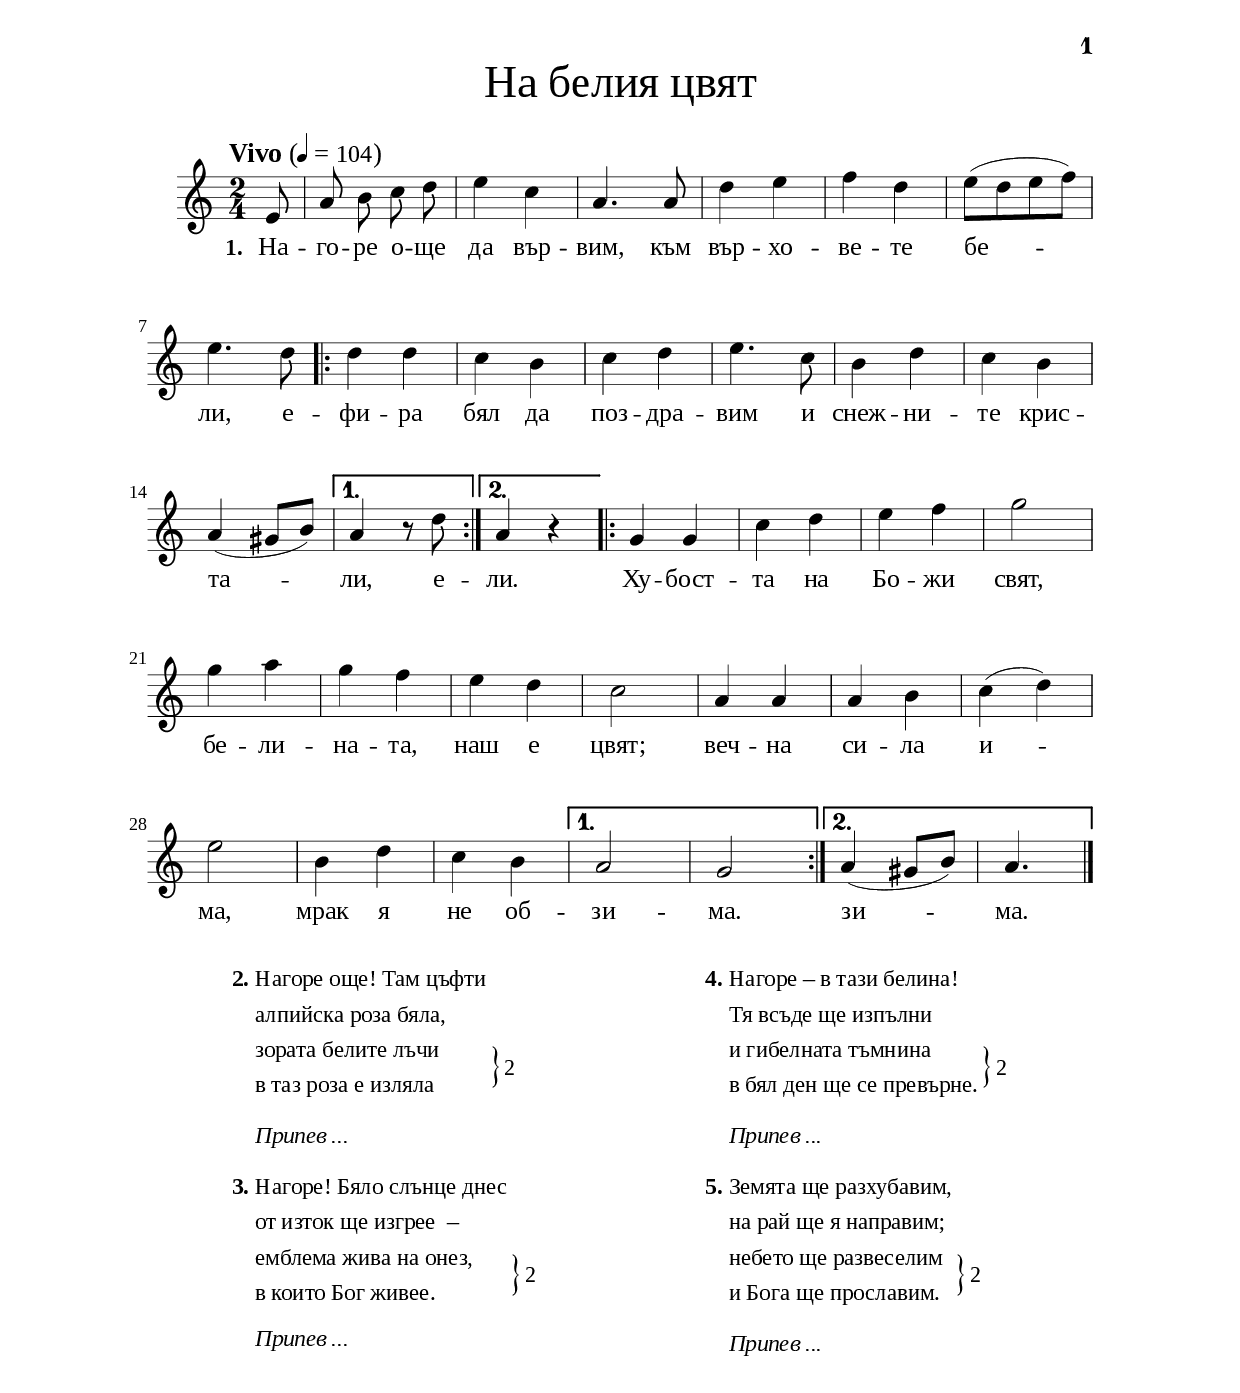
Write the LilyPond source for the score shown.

\version "2.24.4"

% include paper part and global functions
\include "include/globals.ily"

"rightBraces058" = \markup {
  \column {
    % repeat braces
    \translate #'(0 . -7.8 )
    \right-brace #20
  }
  \column {
    % repeat numbers
    \translate #'(0 . -8.5 )
    2
  }
}




\bookpart {
  \label #'ref058
  \tocItem \markup "На белия цвят"
  \include "include/bookpart-paper.ily"
  \score {
    \include "include/score-layout.ily"

    \new Voice \absolute {
      \clef treble
      \key a \minor
      \time 2/4
      \tempoFunc "Vivo" 4 "104"

      \autoBeamOff
      \partial 8

      e'8 | a'8  b'8 c''8 d''8 | e''4 c''4 | a'4. a'8 | d''4 e''4 | f''4 d''4 | e''8 ([ d''8 e''8 f''8 ]) | \break
      e''4. d''8 \repeat volta 2 {
        | d''4 d''4 |  c''4 b'4 |  c''4 d''4 |  e''4. c''8 |  b'4 d''4 | c''4 b'4 | \break
        a'4 ( gis'8 [b'8]) |
      } \alternative { { a'4 r8 d''8 } {  a'4 r4 } }
      \repeat volta 2 {
        | g'4 g'4 | c''4 d''4 | e''4 f''4 | g''2\break
        | g''4 a''4 |  g''4 f''4 |  e''4 d''4 |  c''2 | a'4 a'4 | a'4 b'4 | c''4 ( d''4 ) | \break
        e''2 | b'4 d''4| c''4 b'4 |
      } \alternative { { a'2 | g'2  }  {   a'4 (gis'8[b'8])  | a'4. \bar "|." \break } }
    }

    \addlyrics {
      \set stanza = "1. "  На -- го -- ре о -- ще да вър -- вим, към вър -- хо -- ве -- те бе --
      ли, е -- фи -- ра бял да поз -- дра -- вим и снеж -- ни -- те крис --
      та -- ли, е -- ли. Ху -- бост -- та на Бо -- жи свят,
      бе -- ли -- на -- та, наш е цвят;  веч -- на си -- ла и --
      ма, мрак я не об -- зи -- ма. зи -- ма.
    }

    \header {
      title = \titleFunc #'ref_desc_2 "На белия цвят" "Na belija cvjat"
    }

    \midi{}

  } % score


  \markup \abs-fontsize #11 \override #`(baseline-skip . ,bgCoupletBaselineSkip){
    \fill-line {
      \hspace #0.1
      \column {
        \line {
          \bold "2."
          \column {
            "Нагоре още! Там цъфти"
            "алпийска роза бяла,"
            "зората белите лъчи"
            "в таз роза е изляла"
          }\"rightBraces058"
        }

        \vspace #1
        \line {
          \bold " "
          \column {
            \italic "  Припев ..."
          }
        }
        \vspace #0.5
        \line {
          \bold "3."
          \column {
            "Нагоре! Бяло слънце днес"
            "от изток ще изгрее  –"
            "емблема жива на онез,"
            "в които Бог живее."
          }\"rightBraces058"
        }
        \vspace #1
        \line {
          \bold " "
          \column {
            \italic "  Припев ..."
          }
        }
      }
      \hspace #0.1
      % adds horizontal spacing between columns
      \column {
        \line {
          \bold "4."
          \column {
            "Нагоре – в тази белина!"
            "Тя всъде ще изпълни"
            "и гибелната тъмнина"
            "в бял ден ще се превърне."
          }\"rightBraces058"
        }
        \vspace #1
        \line {
          \bold " "
          \column {
            \italic "  Припев ..."
          }
        }
        % adds vertical spacing between verses
        \vspace #0.5
        \line {
          \bold "5."
          \column {
            "Земята ще разхубавим,"
            "на рай ще я направим;"
            "небето ще развеселим"
            "и Бога ще прославим."
          }\"rightBraces058"
        }
        \vspace #1
        \line {
          \bold " "
          \column {
            \italic "  Припев ..."
          }
        }
      }\hspace #0.1
    }
  }


} % bookpart
